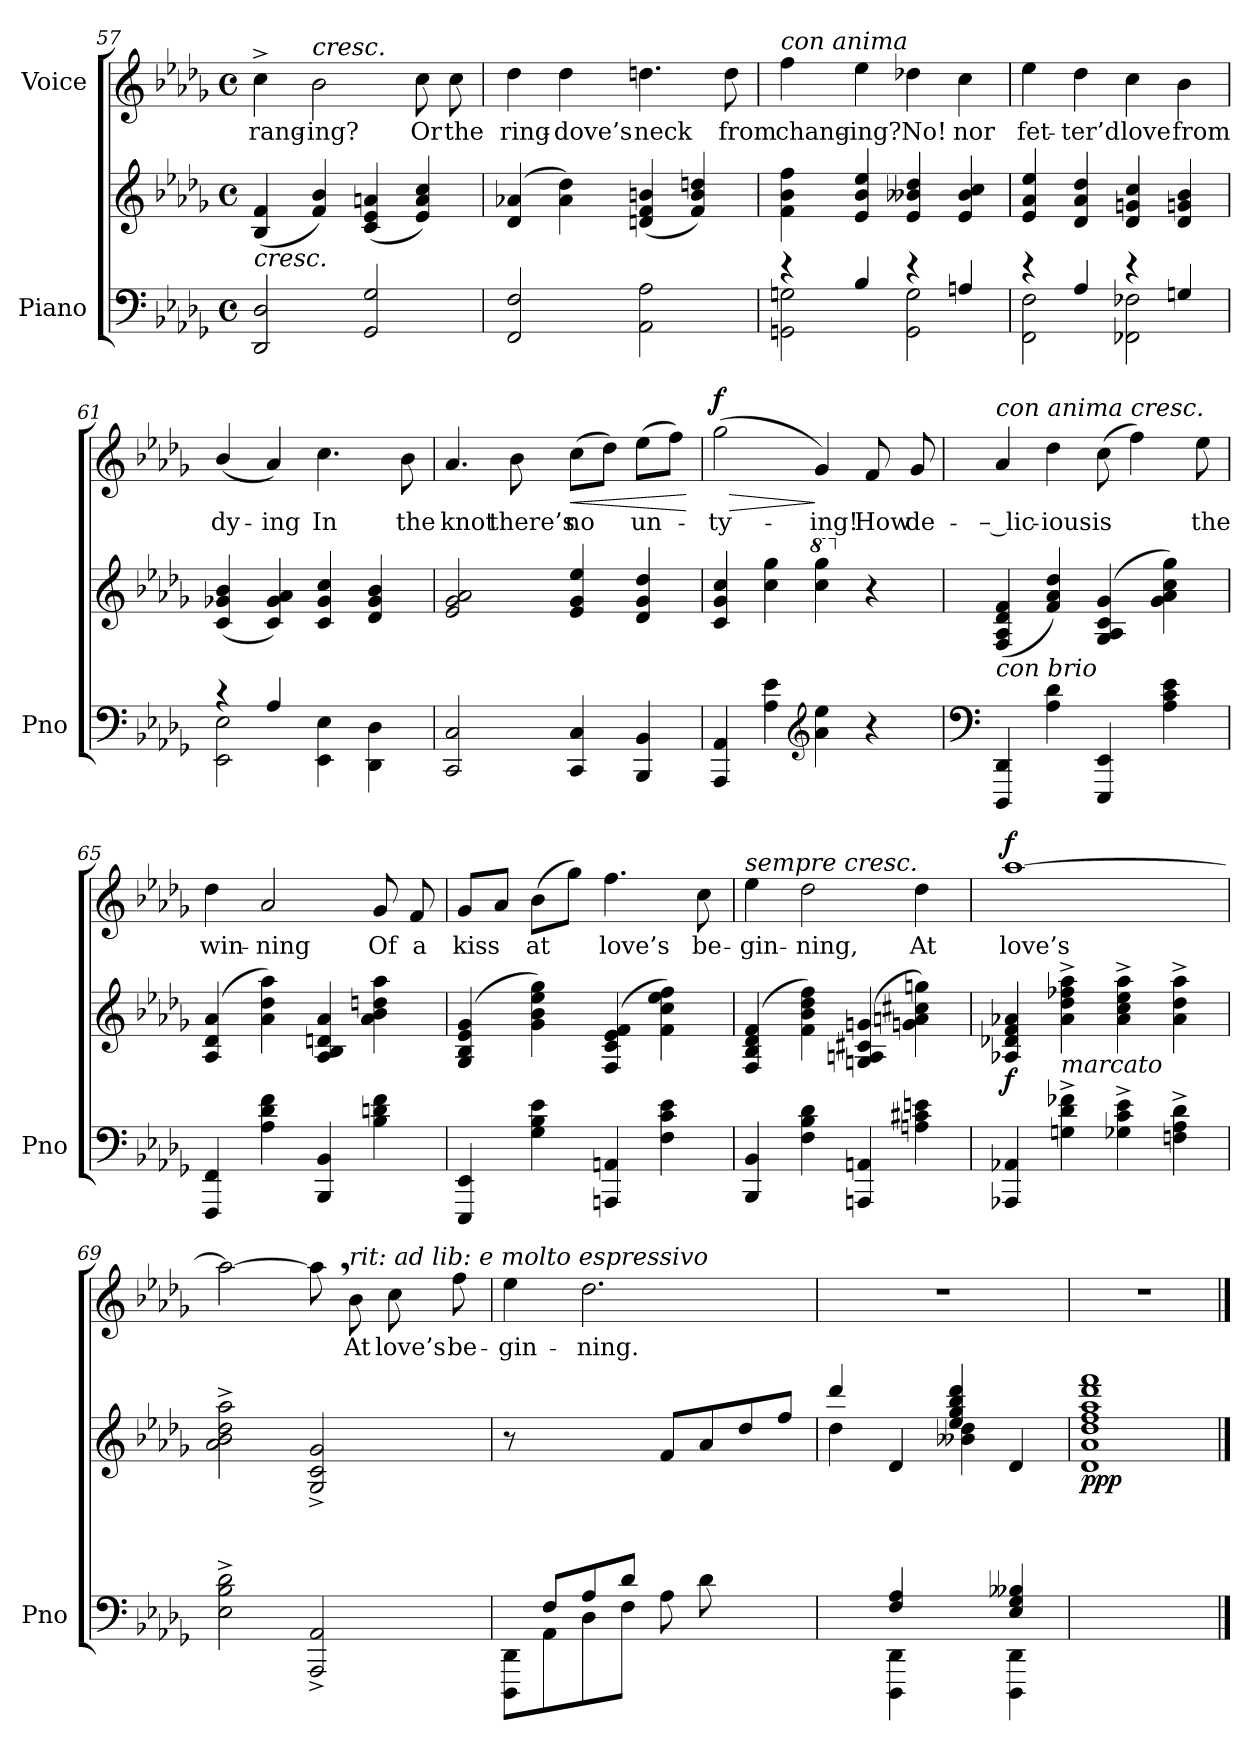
**kern	**kern	**dynam	**kern	**text	**dynam
*part2	*part2	*part2	*part1	*part1	*part1
*staff3	*staff2	*staff2/3	*staff1	*staff1	*staff1
*I"Piano	*	*	*I"Voice	*	*
*I'Pno	*	*	*	*	*
*clefF4	*clefG2	*	*clefG2	*	*
*k[b-e-a-d-g-]	*k[b-e-a-d-g-]	*	*k[b-e-a-d-g-]	*	*
*M4/4	*M4/4	*	*M4/4	*	*
*met(c)	*met(c)	*	*met(c)	*	*
=57	=57	=57	=57	=57	=57
!	!LO:TX:b:i:t=cresc.	!	!	!	!
!	!	!	!	!LO:LY:b	!
2DD-/ 2D-/	(>4B-/ 4f/	.	4cc^\	rang-	.
!	!	!	!LO:TX:a:i:t=cresc.	!	!
!	!	!	!	!LO:LY:b	!
.	4f/ 4b-/)	.	2b-\	-ing?	.
2GG-/ 2G-/	(>4c/ 4e-/ 4an/	.	.	.	.
!	!	!	!	!LO:LY:b	!
.	4e-/ 4a/ 4cc/)	.	8cc\	Or	.
!	!	!	!	!LO:LY:b	!
.	.	.	8cc\	the	.
=58	=58	=58	=58	=58	=58
!	!	!	!	!LO:LY:b	!
2FF/ 2F/	(>4d-/ 4a-X/	.	4dd-\	ring-	.
!	!	!	!	!LO:LY:b	!
.	4a-\ 4dd-\)	.	4dd-\	-dove’s	.
!	!	!	!	!LO:LY:b	!
2AA-\ 2A-\	(>4dn/ 4f/ 4bn/	.	4.ddn\	neck	.
.	4f/ 4b/ 4ddn/)	.	.	.	.
!	!	!	!	!LO:LY:b	!
.	.	.	8dd\	from	.
=59	=59	=59	=59	=59	=59
*^	*	*	*	*	*
!	!	!	!	!LO:TX:a:i:t=con anima	!	!
!	!	!	!LO:DY:b	!	!LO:LY:b	!
!	!	!	!LO:DY:n=1:b	!	!	!
4r	2GGn\ 2Gn\	4f\ 4b-\ 4ff\	f other-dynamics	4ff\	chang-	.
!	!	!	!	!	!LO:LY:b	!
4B-/	.	4e-/ 4b-/ 4ee-/	.	4ee-\	-ing?	.
!	!	!	!	!	!LO:LY:b	!
4r	2GG\ 2G\	4e-/ 4b--X/ 4dd-/	.	4dd-X\	No!	.
!	!	!	!	!	!LO:LY:b	!
4An/	.	4e-/ 4b--/ 4cc/	.	4cc\	nor	.
!!LO:LB:g=z
=60	=60	=60	=60	=60	=60	=60
!	!	!	!	!	!LO:LY:b	!
4r	2FF\ 2F\	4e-/ 4a-/ 4ee-/	.	4ee-\	fet-	.
!	!	!	!	!	!LO:LY:b	!
4A-/	.	4d-/ 4a-/ 4dd-/	.	4dd-\	-ter’d	.
!	!	!	!	!	!LO:LY:b	!
4r	2FF-X\ 2F-X\	4d-/ 4gn/ 4cc/	.	4cc\	love	.
!	!	!	!	!	!LO:LY:b	!
4Gn/	.	4d-/ 4gn/ 4b-/	.	4b-\	from	.
=61	=61	=61	=61	=61	=61	=61
!	!	!	!	!	!LO:LY:b	!
4r	2EE-\ 2E-\	(>4c/ 4g-X/ 4b-/	.	(<4b-/	dy-	.
!	!	!	!	!	!LO:LY:b	!
4A-/	.	4c/ 4g-/ 4a-/)	.	4a-/)	-ing	.
!	!	!	!	!	!LO:LY:b	!
4EE-\ 4E-\	2ryy	4c/ 4g-/ 4cc/	.	4.cc\	In	.
4DD-\ 4D-\	.	4d-/ 4g-/ 4b-/	.	.	.	.
!	!	!	!	!	!LO:LY:b	!
.	.	.	.	8b-\	the	.
*v	*v	*	*	*	*	*
=62	=62	=62	=62	=62	=62
!	!	!	!	!LO:LY:b	!
2CC/ 2C/	2e-/ 2g-/ 2a-/	.	4.a-/	knot	.
!	!	!	!	!LO:LY:b	!
.	.	.	8b-\	there’s	.
!	!	!	!	!LO:LY:b	!LO:HP:b
4CC/ 4C/	4e-/ 4g-/ 4ee-/	.	(>8cc\L	-no	<
.	.	.	8dd-\J)	.	.
!	!	!	!	!LO:LY:b	!
4BBB-/ 4BB-/	4d-/ 4g-/ 4dd-/	.	(>8ee-\L	un-	.
.	.	.	8ff\J)	.	.
.	.	.	.	.	[
=63	=63	=63	=63	=63	=63
!	!	!	!	!LO:LY:b	!LO:HP:b
!	!	!	!	!	!LO:DY:n=1:a
4AAA-/ 4AA-/	4c/ 4g-/ 4cc/	.	(>2gg-\	-ty-	> f
4A-\ 4e-\	4cc\ 4gg-\	.	.	.	.
*clefG2	*	*	*	*	*
*	*8va	*	*	*	*
!	!	!	!	!LO:LY:b	!
4a-\ 4ee-\	4ccc\ 4ggg-\	.	4g-/)	-ing!	]
*	*X8va	*	*	*	*
!	!	!	!	!LO:LY:b	!
4r	4r	.	8f/	How	.
!	!	!	!	!LO:LY:b	!
.	.	.	8g-/	de-	.
!!LO:LB:g=z
=64	=64	=64	=64	=64	=64
*clefF4	*	*	*	*	*
!	!	!	!LO:TX:a:i:t=con anima cresc.	!	!
!LO:TX:a:i:t=con brio	!	!	!	!	!
!	!	!	!	!LO:LY:b	!
4DDD-/ 4DD-/	(>4F/ 4A-/ 4d-/ 4f/	.	4a-/	-– lic-	.
!	!	!	!	!LO:LY:b	!
4A-\ 4d-\	4f/ 4a-/ 4dd-/)	.	4dd-\	-ious	.
!	!	!	!	!LO:LY:b	!
4EEE-/ 4EE-/	(>4G-/ 4A-/ 4c/ 4g-/	.	(>8cc\	is	.
.	.	.	4ff\)	.	.
4A-\ 4c\ 4e-\	4g-\ 4a-\ 4cc\ 4gg-\)	.	.	.	.
!	!	!	!	!LO:LY:b	!
.	.	.	8ee-\	the	.
=65	=65	=65	=65	=65	=65
!	!	!	!	!LO:LY:b	!
4FFF/ 4FF/	(>4A-/ 4d-/ 4a-/	.	4dd-\	win-	.
!	!	!	!	!LO:LY:b	!
4A-\ 4d-\ 4f\	4a-\ 4dd-\ 4aa-\)	.	2a-/	-ning	.
4BBB-/ 4BB-/	4A-/ 4B-/ 4dn/ 4a-/	.	.	.	.
!	!	!	!	!LO:LY:b	!
4B-\ 4dn\ 4f\	4a-\ 4b-\ 4ddn\ 4aa-\	.	8g-/	Of	.
!	!	!	!	!LO:LY:b	!
.	.	.	8f/	a	.
=66	=66	=66	=66	=66	=66
!	!	!	!	!LO:LY:b	!
4EEE-/ 4EE-/	(>4G-/ 4B-/ 4e-/ 4g-/	.	8g-/L	kiss	.
.	.	.	8a-/J	.	.
!	!	!	!	!LO:LY:b	!
4G-\ 4B-\ 4e-\	4g-\ 4b-\ 4ee-\ 4gg-\)	.	(>8b-\L	at	.
.	.	.	8gg-\J)	.	.
!	!	!	!	!LO:LY:b	!
4AAAn/ 4AAn/	(>4F/ 4c/ 4e-/ 4f/	.	4.ff\	love’s	.
4F\ 4c\ 4e-\	4f\ 4cc\ 4ee-\ 4ff\)	.	.	.	.
!	!	!	!	!LO:LY:b	!
.	.	.	8cc\	be-	.
=67	=67	=67	=67	=67	=67
!	!	!	!LO:TX:a:i:t=sempre cresc.	!	!
!	!	!	!	!LO:LY:b	!
4BBB-/ 4BB-/	(>4F/ 4B-/ 4d-/ 4f/	.	4ee-\	-gin-	.
!	!	!	!	!LO:LY:b	!
4F\ 4B-\ 4d-\	4f\ 4b-\ 4dd-\ 4ff\)	.	2dd-\	-ning,	.
4AAAn/ 4AAn/	(>4Gn/ 4An/ 4c#X/ 4gn/	.	.	.	.
!	!	!	!	!LO:LY:b	!
4An\ 4c#X\ 4en\	4gn\ 4an\ 4cc#X\ 4ggn\)	.	4dd-\	At	.
!!LO:LB:g=z
=68	=68	=68	=68	=68	=68
!	!	!LO:DY:b	!	!LO:LY:b	!LO:DY:a
4AAA-X/ 4AA-X/	4A-X/ 4d-X/ 4f/ 4a-X/	f	[1aa-	love’s	f
!LO:TX:a:i:t=marcato	!	!	!	!	!
4Gn\^ 4d-\^ 4f-X\^	4a-\^ 4dd-\^ 4ff-X\^ 4aa-\^	.	.	.	.
4G-X\^ 4c\^ 4e-\^	4a-\^ 4cc\^ 4ee-\^ 4aa-\^	.	.	.	.
4Fn\^ 4A-\^ 4d-\^	4a-\^ 4dd-\^ 4aa-\^	.	.	.	.
=69	=69	=69	=69	=69	=69
2E-\^ 2B-\^ 2d-\^	2a-\^ 2b-\^ 2dd-\^ 2aa-\^	.	2aa-\_	.	.
2AAA-/^ 2AA-/^	2G-/^ 2c/^ 2g-/^	.	8aa-,\]	.	.
!	!	!	!LO:TX:a:i:t=rit&colon; ad lib&colon; e molto espressivo	!	!
!	!	!	!	!LO:LY:b	!
.	.	.	8b-\	At	.
!	!	!	!	!LO:LY:b	!
.	.	.	8cc\	love’s	.
!	!	!	!	!LO:LY:b	!
.	.	.	8ff\	be-	.
=70	=70	=70	=70	=70	=70
*^	*^	*	*	*	*
!	!	!	!	!	!	!LO:LY:b	!
8ryy	8DDD-\ 8DD-\L	8r	2.ryy	.	4ee-\	-gin-	.
8F/L	8AA-\	4.ryy	.	.	.	.	.
!	!	!	!	!	!	!LO:LY:b	!
8A-/	8D-\	.	.	.	2.dd-\	-ning.	.
8d-/J	8F\J	.	.	.	.	.	.
4ryy	8A-\L	8f/L	.	.	.	.	.
.	8d-\	8a-/	.	.	.	.	.
4ryy	4ryy	8dd-/	8f\	.	.	.	.
.	.	8ff/J	8a-\J	.	.	.	.
=71	=71	=71	=71	=71	=71	=71	=71
*	*	*	*^	*	*	*	*
4ryy	4ryy	4ddd-/	4ryy	4dd-\	.	1r	.	.
4F/ 4A-/	4DDD-\ 4DD-\	4d-/	4ryy	4ryy	.	.	.	.
4ryy	4ryy	4ee-/ 4gg-/ 4bb-/ 4ddd-/	4ryy	4b--X\ 4dd-\	.	.	.	.
4E-/ 4G-/ 4B--X/	4DDD-\ 4DD-\	4d-/	4ryy	4ryy	.	.	.	.
=72	=72	=72	=72	=72	=72	=72	=72	=72
!	!	!	!	!	!LO:DY:b	!	!	!
*v	*v	*	*	*	*	*	*	*
*	*	*v	*v	*	*	*	*
1ryy	1ff 1aa- 1ddd- 1fff	1d- 1a- 1dd-	ppp	1r	.	.
*	*v	*v	*	*	*	*
==	==	==	==	==	==
*-	*-	*-	*-	*-	*-
